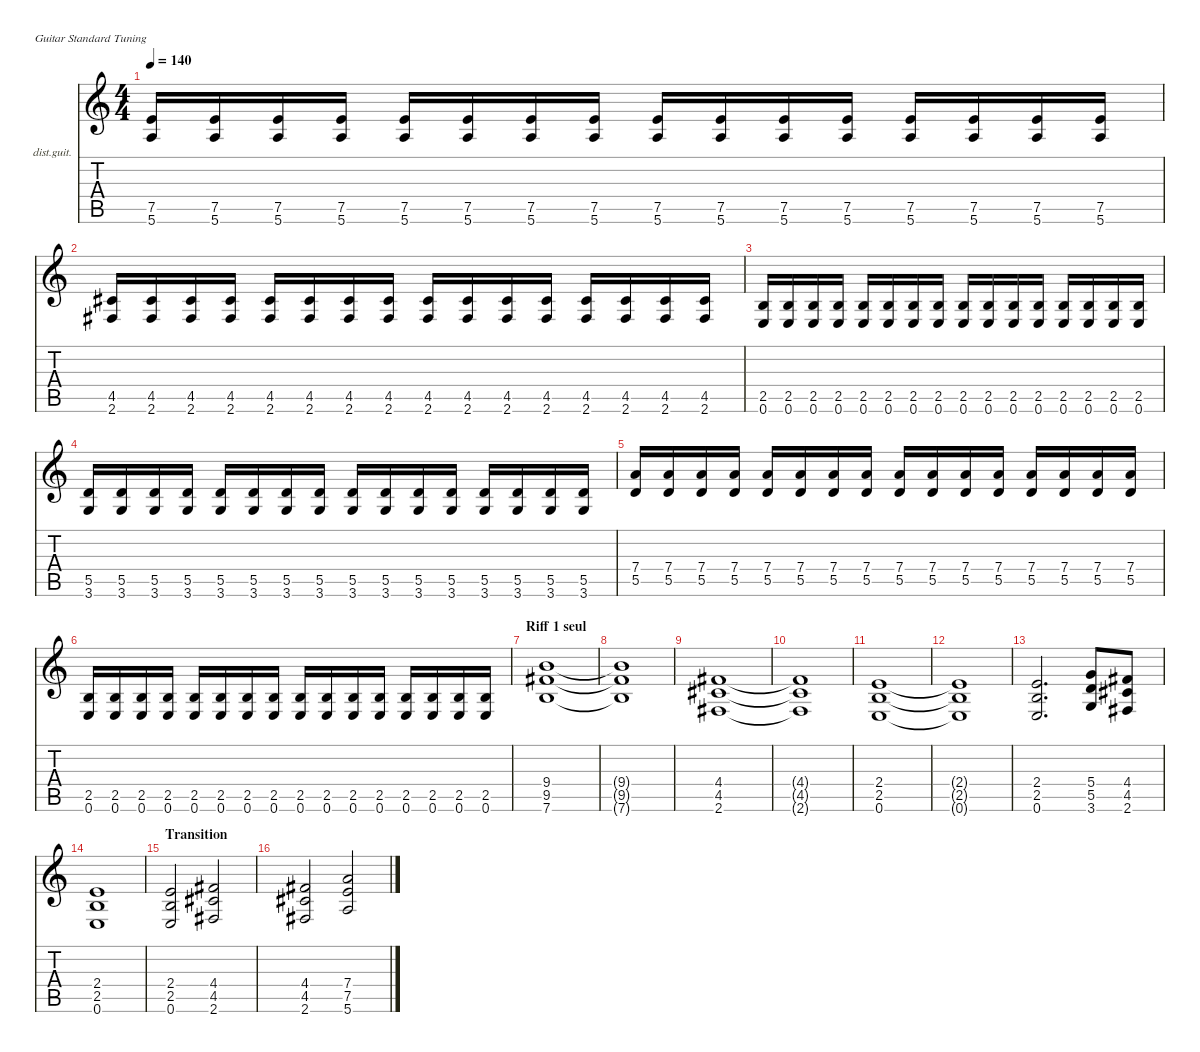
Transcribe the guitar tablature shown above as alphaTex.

\defaultSystemsLayout 4
\hideDynamics
\bracketExtendMode nobrackets
\firstSystemTrackNameOrientation horizontal
\otherSystemsTrackNameOrientation horizontal
\track ("Rythm Guitar" "dist.guit.") {instrument distortionguitar}
\staff {score tabs}
\tuning (E4 B3 G3 D3 A2 E2)
\ts (4 4)
\tempo 140
\clef g2
\ks c
(7.5 5.6).16{dy mf} (5.6 7.5).16 (5.6 7.5).16 (5.6 7.5).16 (5.6 7.5).16 (5.6 7.5).16 (5.6 7.5).16 (5.6 7.5).16 (5.6 7.5).16 (5.6 7.5).16 (5.6 7.5).16 (5.6 7.5).16 (5.6 7.5).16 (5.6 7.5).16 (5.6 7.5).16 (5.6 7.5).16 |
(2.6{acc #} 4.5{acc #}).16 (4.5{acc #} 2.6{acc #}).16 (4.5{acc #} 2.6{acc #}).16 (4.5{acc #} 2.6{acc #}).16 (4.5{acc #} 2.6{acc #}).16 (4.5{acc #} 2.6{acc #}).16 (4.5{acc #} 2.6{acc #}).16 (4.5{acc #} 2.6{acc #}).16 (2.6{acc #} 4.5{acc #}).16 (4.5{acc #} 2.6{acc #}).16 (4.5{acc #} 2.6{acc #}).16 (4.5{acc #} 2.6{acc #}).16 (4.5{acc #} 2.6{acc #}).16 (4.5{acc #} 2.6{acc #}).16 (4.5{acc #} 2.6{acc #}).16 (4.5{acc #} 2.6{acc #}).16 |
(0.6 2.5).16 (0.6 2.5).16 (0.6 2.5).16 (0.6 2.5).16 (0.6 2.5).16 (0.6 2.5).16 (0.6 2.5).16 (0.6 2.5).16 (0.6 2.5).16 (0.6 2.5).16 (0.6 2.5).16 (0.6 2.5).16 (0.6 2.5).16 (0.6 2.5).16 (0.6 2.5).16 (0.6 2.5).16 |
(3.6 5.5).16 (3.6 5.5).16 (3.6 5.5).16 (3.6 5.5).16 (3.6 5.5).16 (3.6 5.5).16 (3.6 5.5).16 (5.5 3.6).16 (3.6 5.5).16 (3.6 5.5).16 (3.6 5.5).16 (3.6 5.5).16 (3.6 5.5).16 (3.6 5.5).16 (3.6 5.5).16 (5.5 3.6).16 |
(5.5 7.4).16 (5.5 7.4).16 (5.5 7.4).16 (5.5 7.4).16 (5.5 7.4).16 (5.5 7.4).16 (5.5 7.4).16 (5.5 7.4).16 (5.5 7.4).16 (5.5 7.4).16 (5.5 7.4).16 (5.5 7.4).16 (5.5 7.4).16 (5.5 7.4).16 (5.5 7.4).16 (5.5 7.4).16 |
(0.6 2.5).16 (0.6 2.5).16 (0.6 2.5).16 (0.6 2.5).16 (0.6 2.5).16 (0.6 2.5).16 (0.6 2.5).16 (0.6 2.5).16 (0.6 2.5).16 (0.6 2.5).16 (0.6 2.5).16 (0.6 2.5).16 (0.6 2.5).16 (0.6 2.5).16 (0.6 2.5).16 (0.6 2.5).16 |
\section ("" "Riff 1 seul")
(7.6 9.5{acc #} 9.4).1 |
(7.6{t} 9.5{t acc #} 9.4{t}).1 |
(2.6{acc #} 4.5{acc #} 4.4{acc #}).1 |
(2.6{t acc #} 4.5{t acc #} 4.4{t acc #}).1 |
(0.6 2.5 2.4).1 |
(0.6{t} 2.5{t} 2.4{t}).1 |
(0.6 2.5 2.4).2{d} (3.6 5.5 5.4).8 (2.6{acc #} 4.5{acc #} 4.4{acc #}).8 |
(0.6 2.5 2.4).1 |
\section ("" "Transition")
(0.6 2.5 2.4).2 (2.6{acc #} 4.5{acc #} 4.4{acc #}).2 |
(2.6{acc #} 4.5{acc #} 4.4{acc #}).2 (5.6 7.5 7.4).2
